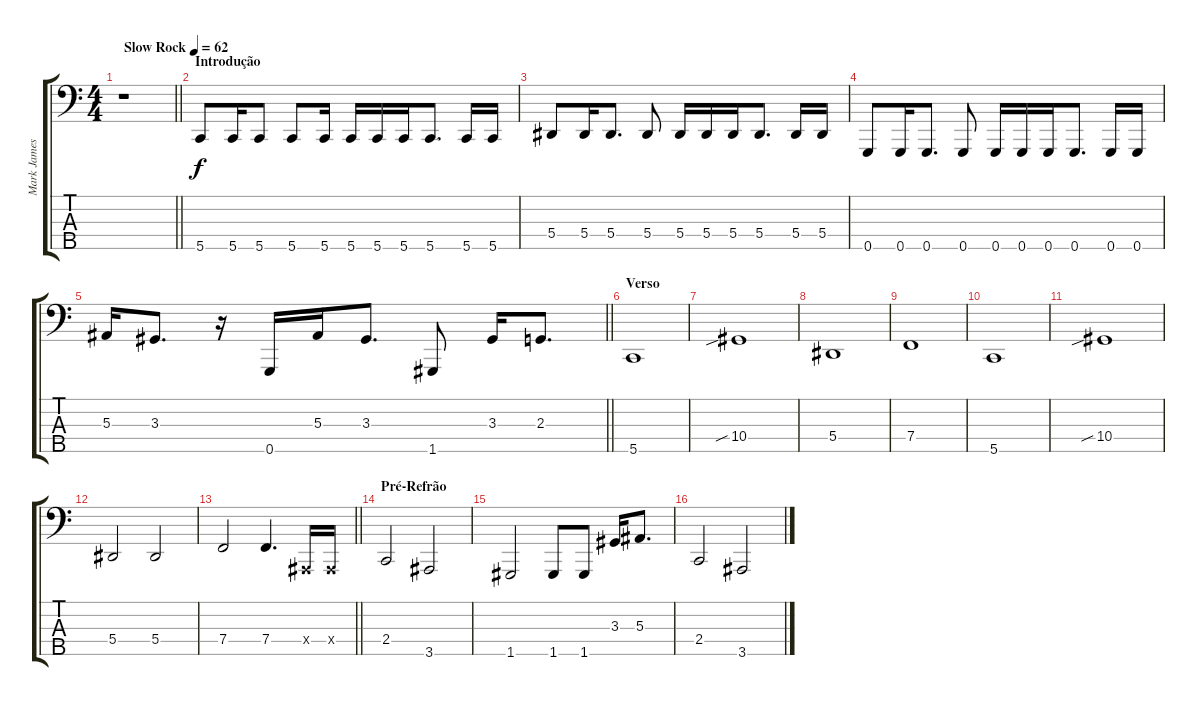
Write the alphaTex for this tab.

\track ("Mark James" "Mark James") {instrument electricbassfinger}
\staff {score tabs}
\tuning (Eb2 Bb1 F1 Bb0 G0) {hide}
\ts (4 4)
\tempo (62 "Slow Rock")
\clef f4
\barLineRight lightlight
\ks c
r.1{dy f instrument electricbassfinger} |
\section ("" "Introdução")
5.5.8 5.5.16 5.5.8 5.5.8 5.5.16 5.5.16 5.5.16 5.5.16 5.5.8{d} 5.5.16 5.5.16 |
5.4.8 5.4.16 5.4.8{d} 5.4.8 5.4.16 5.4.16 5.4.16 5.4.8{d} 5.4.16 5.4.16 |
0.5.8 0.5.16 0.5.8{d} 0.5.8 0.5.16 0.5.16 0.5.16 0.5.8{d} 0.5.16 0.5.16 |
\barLineRight lightlight
5.3.16 3.3.8{d} r.16 0.5.16 5.3.16 3.3.8{d} 1.5.8 3.3.16 2.3.8{d} |
\section ("" "Verso")
5.5.1 |
10.4{sib}.1 |
5.4.1 |
7.4.1 |
5.5.1 |
10.4{sib}.1 |
5.4.2 5.4.2 |
\barLineRight lightlight
7.4.2 7.4.4{d} 0.4{x}.16 0.4{x}.16 |
\section ("" "Pré-Refrão")
2.4.2 3.5.2 |
1.5.2 1.5.8 1.5.8 3.3.16 5.3.8{d} |
2.4.2 3.5.2
